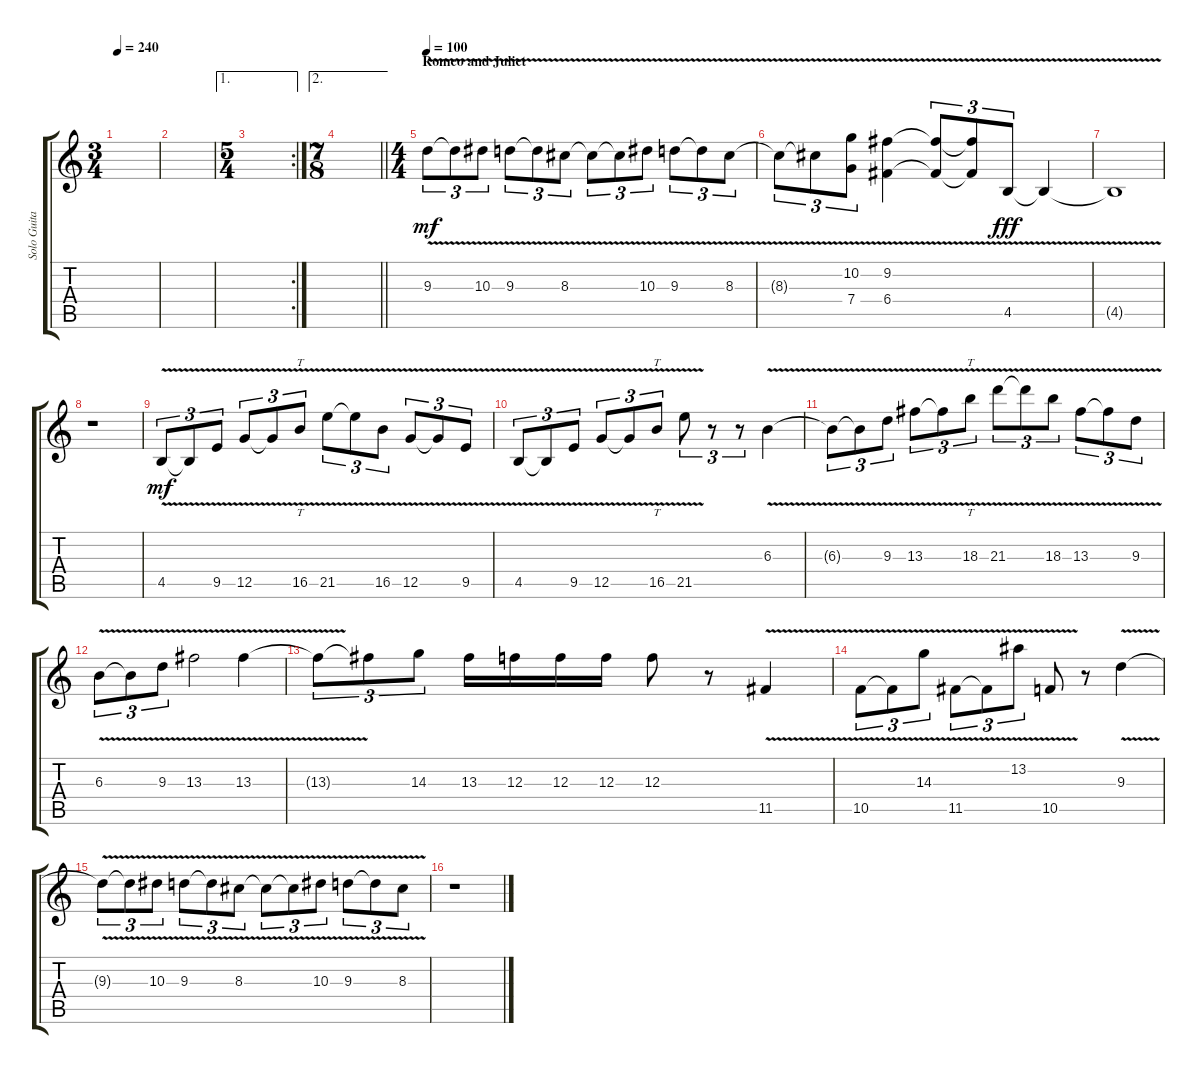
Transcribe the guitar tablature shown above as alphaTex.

\track ("Solo Guitare 1" "Solo Guita") {instrument overdrivenguitar}
\staff {score tabs}
\tuning (D4 A3 F3 C3 G2 D2) {hide}
\ts (3 4)
\tempo 240
\clef g2
\ks c
|
|
\ae 1
\rc 2
\ts (5 4)
|
\ae 2
\ts (7 8)
\barLineRight lightlight
|
\ts (4 4)
\section ("" "Romeo and Juliet")
\tempo 100
9.3{v}.8{tu (3 2) dy mf} 9.3{v t}.8{tu (3 2)} 10.3{v}.8{tu (3 2)} 9.3{v}.8{tu (3 2)} 9.3{v t}.8{tu (3 2)} 8.3{v}.8{tu (3 2)} 8.3{v t}.8{tu (3 2)} 8.3{v t}.8{tu (3 2)} 10.3{v}.8{tu (3 2)} 9.3{v}.8{tu (3 2)} 9.3{v t}.8{tu (3 2)} 8.3{v}.8{tu (3 2)} |
8.3{v t}.8{tu (3 2)} 8.3{v t}.8{tu (3 2)} (10.2{v} 7.4{v}).8{tu (3 2)} (9.2{v} 6.4{v}).4 (9.2{v t} 6.4{v t}).8{tu (3 2)} (9.2{v t} 6.4{v t}).8{tu (3 2)} 4.5{v}.8{tu (3 2) dy fff} 4.5{v t}.4 |
4.5{v t}.1 |
r.1 |
4.5{v}.8{tu (3 2) dy mf} 4.5{v t}.8{tu (3 2)} 9.5{v}.8{tu (3 2)} 12.5{v}.8{tu (3 2)} 12.5{v t}.8{tu (3 2)} 16.5{v}.8{tt tu (3 2)} 21.5{v}.8{tu (3 2)} 21.5{v t}.8{tu (3 2)} 16.5{v}.8{tu (3 2)} 12.5{v}.8{tu (3 2)} 12.5{v t}.8{tu (3 2)} 9.5{v}.8{tu (3 2)} |
4.5{v}.8{tu (3 2)} 4.5{v t}.8{tu (3 2)} 9.5{v}.8{tu (3 2)} 12.5{v}.8{tu (3 2)} 12.5{v t}.8{tu (3 2)} 16.5{v}.8{tt tu (3 2)} 21.5{v}.8{tu (3 2)} r.8{tu (3 2)} r.8{tu (3 2)} 6.3{v}.4 |
6.3{v t}.8{tu (3 2)} 6.3{v t}.8{tu (3 2)} 9.3{v}.8{tu (3 2)} 13.3{v}.8{tu (3 2)} 13.3{v t}.8{tu (3 2)} 18.3{v}.8{tt tu (3 2)} 21.3{v}.8{tu (3 2)} 21.3{v t}.8{tu (3 2)} 18.3{v}.8{tu (3 2)} 13.3{v}.8{tu (3 2)} 13.3{v t}.8{tu (3 2)} 9.3{v}.8{tu (3 2)} |
6.3{v}.8{tu (3 2)} 6.3{v t}.8{tu (3 2)} 9.3{v}.8{tu (3 2)} 13.3{v}.2 13.3{v}.4 |
13.3{t}.8{tu (3 2)} 13.3{t}.8{tu (3 2)} 14.3.8{tu (3 2)} 13.3.16 12.3.16 12.3.16 12.3.16 12.3.8 r.8 11.5{v}.4 |
10.5{v}.8{tu (3 2)} 10.5{v t}.8{tu (3 2)} 14.3{v}.8{tu (3 2)} 11.5{v}.8{tu (3 2)} 11.5{v t}.8{tu (3 2)} 13.2{v}.8{tu (3 2)} 10.5{v}.8 r.8 9.3{v}.4 |
9.3{v t}.8{tu (3 2)} 9.3{v t}.8{tu (3 2)} 10.3{v}.8{tu (3 2)} 9.3{v}.8{tu (3 2)} 9.3{v t}.8{tu (3 2)} 8.3{v}.8{tu (3 2)} 8.3{v t}.8{tu (3 2)} 8.3{v t}.8{tu (3 2)} 10.3{v}.8{tu (3 2)} 9.3{v}.8{tu (3 2)} 9.3{v t}.8{tu (3 2)} 8.3{v}.8{tu (3 2)} |
r.1
